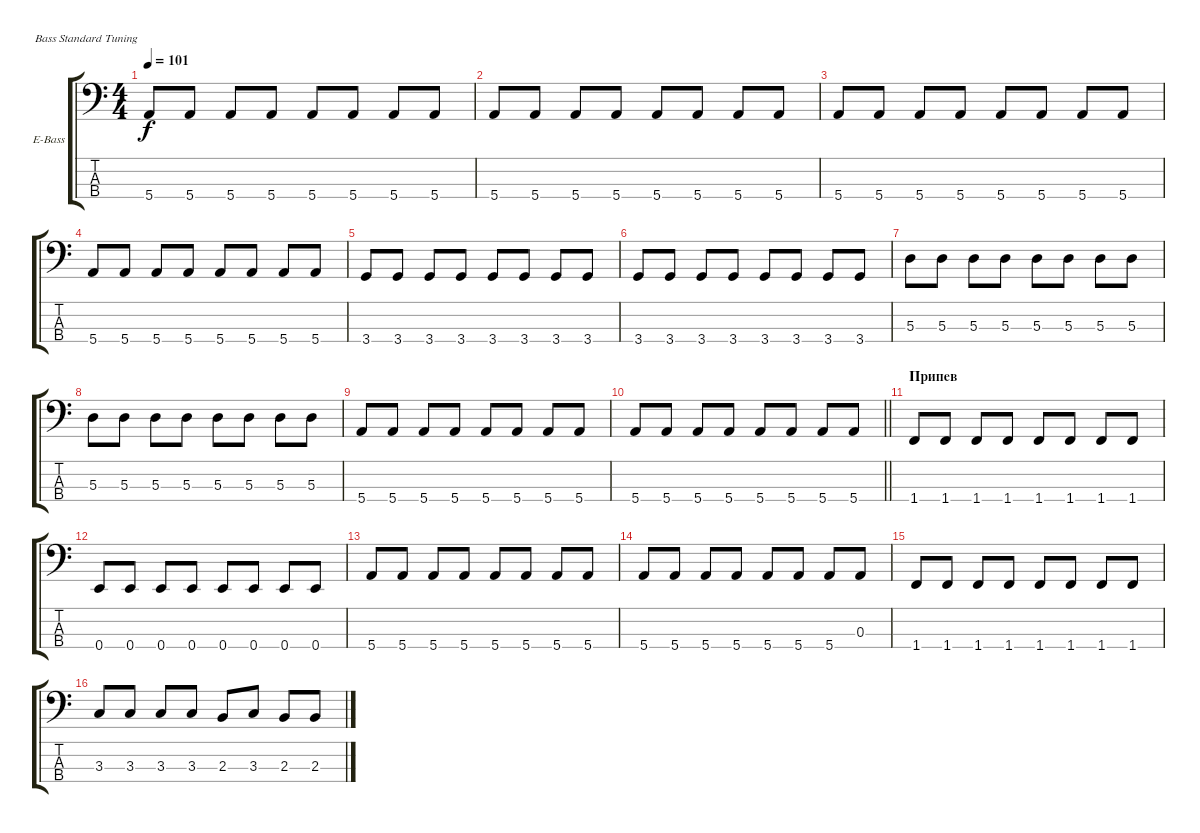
\bracketExtendMode groupsimilarinstruments
\firstSystemTrackNameOrientation horizontal
\otherSystemsTrackNameOrientation horizontal
\track ("басс" "E-Bass") {instrument electricbassfinger}
\staff {score tabs}
\tuning (G2 D2 A1 E1)
\ts (4 4)
\tempo 101
\clef f4
\ks c
5.4.8{dy f} 5.4.8 5.4.8 5.4.8 5.4.8 5.4.8 5.4.8 5.4.8 |
5.4.8 5.4.8 5.4.8 5.4.8 5.4.8 5.4.8 5.4.8 5.4.8 |
5.4.8 5.4.8 5.4.8 5.4.8 5.4.8 5.4.8 5.4.8 5.4.8 |
5.4.8 5.4.8 5.4.8 5.4.8 5.4.8 5.4.8 5.4.8 5.4.8 |
3.4.8 3.4.8 3.4.8 3.4.8 3.4.8 3.4.8 3.4.8 3.4.8 |
3.4.8 3.4.8 3.4.8 3.4.8 3.4.8 3.4.8 3.4.8 3.4.8 |
5.3.8 5.3.8 5.3.8 5.3.8 5.3.8 5.3.8 5.3.8 5.3.8 |
5.3.8 5.3.8 5.3.8 5.3.8 5.3.8 5.3.8 5.3.8 5.3.8 |
5.4.8 5.4.8 5.4.8 5.4.8 5.4.8 5.4.8 5.4.8 5.4.8 |
\barLineRight lightlight
5.4.8 5.4.8 5.4.8 5.4.8 5.4.8 5.4.8 5.4.8 5.4.8 |
\section ("" "Припев")
1.4.8 1.4.8 1.4.8 1.4.8 1.4.8 1.4.8 1.4.8 1.4.8 |
0.4.8 0.4.8 0.4.8 0.4.8 0.4.8 0.4.8 0.4.8 0.4.8 |
5.4.8 5.4.8 5.4.8 5.4.8 5.4.8 5.4.8 5.4.8 5.4.8 |
5.4.8 5.4.8 5.4.8 5.4.8 5.4.8 5.4.8 5.4.8 0.3.8 |
1.4.8 1.4.8 1.4.8 1.4.8 1.4.8 1.4.8 1.4.8 1.4.8 |
3.3.8 3.3.8 3.3.8 3.3.8 2.3.8 3.3.8 2.3.8 2.3.8
